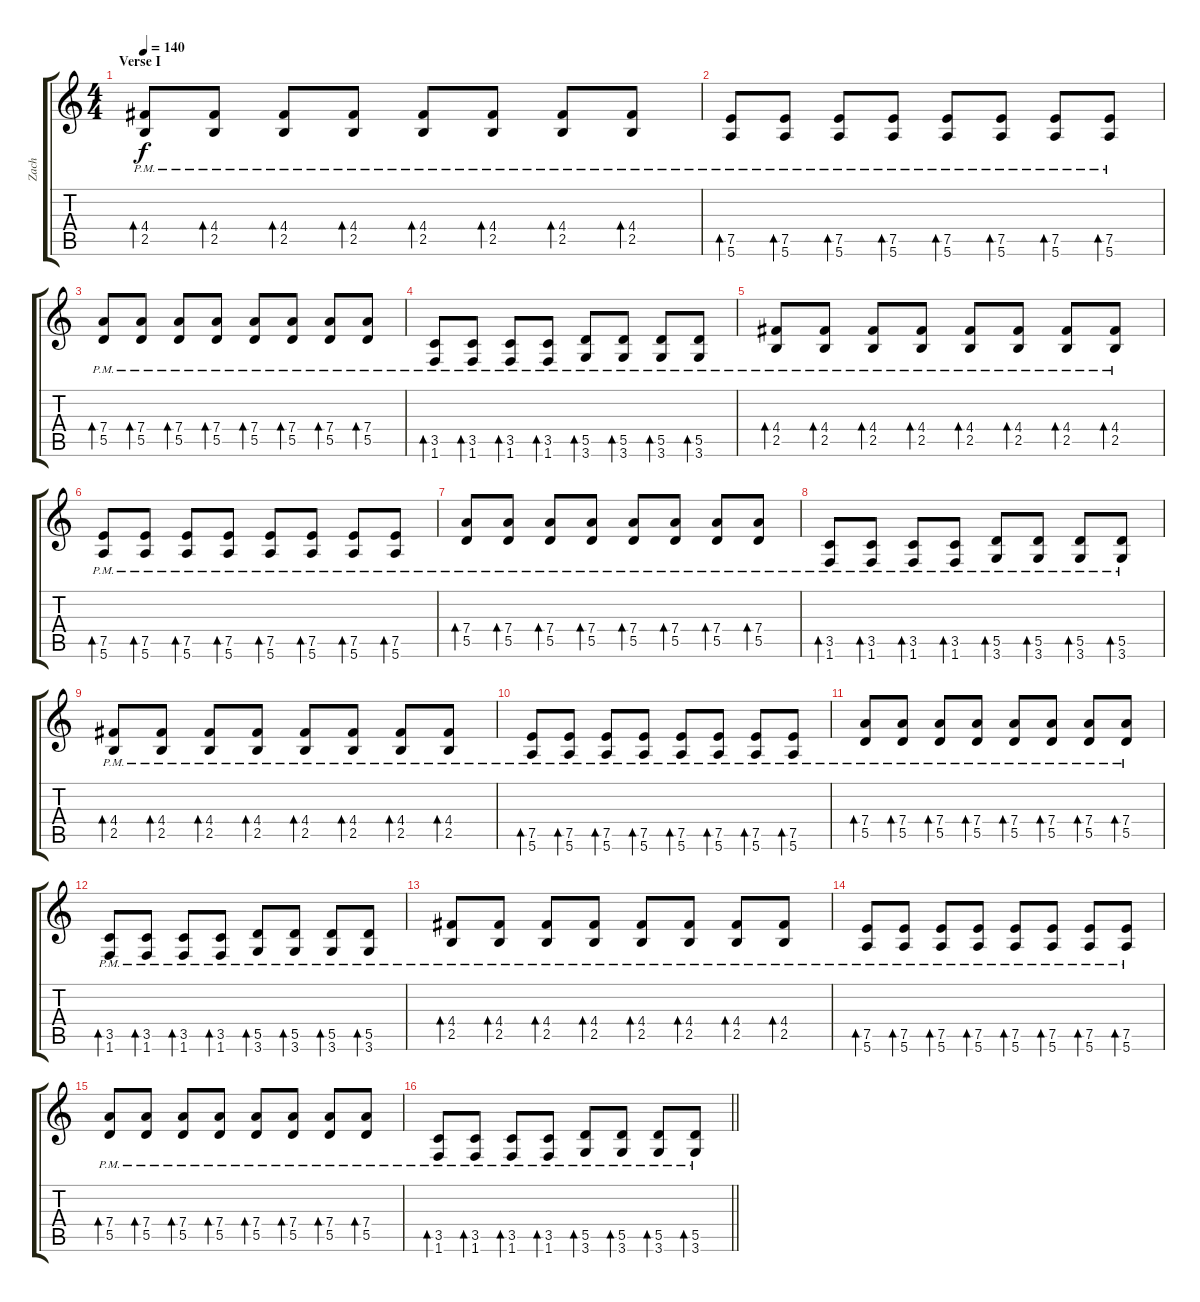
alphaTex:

\track ("Zach" "Zach") {instrument electricguitarclean}
\staff {score tabs}
\tuning (E4 B3 G3 D3 A2 E2) {hide}
\ts (4 4)
\section ("" "Verse I")
\tempo 140
\clef g2
\ks c
(4.4{pm} 2.5{pm}).8{bd 30 dy f instrument overdrivenguitar} (4.4{pm} 2.5{pm}).8{bd 30} (4.4{pm} 2.5{pm}).8{bd 30} (4.4{pm} 2.5{pm}).8{bd 30} (4.4{pm} 2.5{pm}).8{bd 30} (4.4{pm} 2.5{pm}).8{bd 30} (4.4{pm} 2.5{pm}).8{bd 30} (4.4{pm} 2.5{pm}).8{bd 30} |
(7.5{pm} 5.6{pm}).8{bd 30} (7.5{pm} 5.6{pm}).8{bd 30} (7.5{pm} 5.6{pm}).8{bd 30} (7.5{pm} 5.6{pm}).8{bd 30} (7.5{pm} 5.6{pm}).8{bd 30} (7.5{pm} 5.6{pm}).8{bd 30} (7.5{pm} 5.6{pm}).8{bd 30} (7.5{pm} 5.6{pm}).8{bd 30} |
(7.4{pm} 5.5{pm}).8{bd 30} (7.4{pm} 5.5{pm}).8{bd 30} (7.4{pm} 5.5{pm}).8{bd 30} (7.4{pm} 5.5{pm}).8{bd 30} (7.4{pm} 5.5{pm}).8{bd 30} (7.4{pm} 5.5{pm}).8{bd 30} (7.4{pm} 5.5{pm}).8{bd 30} (7.4{pm} 5.5{pm}).8{bd 30} |
(3.5{pm} 1.6{pm}).8{bd 30} (3.5{pm} 1.6{pm}).8{bd 30} (3.5{pm} 1.6{pm}).8{bd 30} (3.5{pm} 1.6{pm}).8{bd 30} (5.5{pm} 3.6{pm}).8{bd 30} (5.5{pm} 3.6{pm}).8{bd 30} (5.5{pm} 3.6{pm}).8{bd 30} (5.5{pm} 3.6{pm}).8{bd 30} |
(4.4{pm} 2.5{pm}).8{bd 30} (4.4{pm} 2.5{pm}).8{bd 30} (4.4{pm} 2.5{pm}).8{bd 30} (4.4{pm} 2.5{pm}).8{bd 30} (4.4{pm} 2.5{pm}).8{bd 30} (4.4{pm} 2.5{pm}).8{bd 30} (4.4{pm} 2.5{pm}).8{bd 30} (4.4{pm} 2.5{pm}).8{bd 30} |
(7.5{pm} 5.6{pm}).8{bd 30} (7.5{pm} 5.6{pm}).8{bd 30} (7.5{pm} 5.6{pm}).8{bd 30} (7.5{pm} 5.6{pm}).8{bd 30} (7.5{pm} 5.6{pm}).8{bd 30} (7.5{pm} 5.6{pm}).8{bd 30} (7.5{pm} 5.6{pm}).8{bd 30} (7.5{pm} 5.6{pm}).8{bd 30} |
(7.4{pm} 5.5{pm}).8{bd 30} (7.4{pm} 5.5{pm}).8{bd 30} (7.4{pm} 5.5{pm}).8{bd 30} (7.4{pm} 5.5{pm}).8{bd 30} (7.4{pm} 5.5{pm}).8{bd 30} (7.4{pm} 5.5{pm}).8{bd 30} (7.4{pm} 5.5{pm}).8{bd 30} (7.4{pm} 5.5{pm}).8{bd 30} |
(3.5{pm} 1.6{pm}).8{bd 30} (3.5{pm} 1.6{pm}).8{bd 30} (3.5{pm} 1.6{pm}).8{bd 30} (3.5{pm} 1.6{pm}).8{bd 30} (5.5{pm} 3.6{pm}).8{bd 30} (5.5{pm} 3.6{pm}).8{bd 30} (5.5{pm} 3.6{pm}).8{bd 30} (5.5{pm} 3.6{pm}).8{bd 30} |
(4.4{pm} 2.5{pm}).8{bd 30} (4.4{pm} 2.5{pm}).8{bd 30} (4.4{pm} 2.5{pm}).8{bd 30} (4.4{pm} 2.5{pm}).8{bd 30} (4.4{pm} 2.5{pm}).8{bd 30} (4.4{pm} 2.5{pm}).8{bd 30} (4.4{pm} 2.5{pm}).8{bd 30} (4.4{pm} 2.5{pm}).8{bd 30} |
(7.5{pm} 5.6{pm}).8{bd 30} (7.5{pm} 5.6{pm}).8{bd 30} (7.5{pm} 5.6{pm}).8{bd 30} (7.5{pm} 5.6{pm}).8{bd 30} (7.5{pm} 5.6{pm}).8{bd 30} (7.5{pm} 5.6{pm}).8{bd 30} (7.5{pm} 5.6{pm}).8{bd 30} (7.5{pm} 5.6{pm}).8{bd 30} |
(7.4{pm} 5.5{pm}).8{bd 30} (7.4{pm} 5.5{pm}).8{bd 30} (7.4{pm} 5.5{pm}).8{bd 30} (7.4{pm} 5.5{pm}).8{bd 30} (7.4{pm} 5.5{pm}).8{bd 30} (7.4{pm} 5.5{pm}).8{bd 30} (7.4{pm} 5.5{pm}).8{bd 30} (7.4{pm} 5.5{pm}).8{bd 30} |
(3.5{pm} 1.6{pm}).8{bd 30} (3.5{pm} 1.6{pm}).8{bd 30} (3.5{pm} 1.6{pm}).8{bd 30} (3.5{pm} 1.6{pm}).8{bd 30} (5.5{pm} 3.6{pm}).8{bd 30} (5.5{pm} 3.6{pm}).8{bd 30} (5.5{pm} 3.6{pm}).8{bd 30} (5.5{pm} 3.6{pm}).8{bd 30} |
(4.4{pm} 2.5{pm}).8{bd 30} (4.4{pm} 2.5{pm}).8{bd 30} (4.4{pm} 2.5{pm}).8{bd 30} (4.4{pm} 2.5{pm}).8{bd 30} (4.4{pm} 2.5{pm}).8{bd 30} (4.4{pm} 2.5{pm}).8{bd 30} (4.4{pm} 2.5{pm}).8{bd 30} (4.4{pm} 2.5{pm}).8{bd 30} |
(7.5{pm} 5.6{pm}).8{bd 30} (7.5{pm} 5.6{pm}).8{bd 30} (7.5{pm} 5.6{pm}).8{bd 30} (7.5{pm} 5.6{pm}).8{bd 30} (7.5{pm} 5.6{pm}).8{bd 30} (7.5{pm} 5.6{pm}).8{bd 30} (7.5{pm} 5.6{pm}).8{bd 30} (7.5{pm} 5.6{pm}).8{bd 30} |
(7.4{pm} 5.5{pm}).8{bd 30} (7.4{pm} 5.5{pm}).8{bd 30} (7.4{pm} 5.5{pm}).8{bd 30} (7.4{pm} 5.5{pm}).8{bd 30} (7.4{pm} 5.5{pm}).8{bd 30} (7.4{pm} 5.5{pm}).8{bd 30} (7.4{pm} 5.5{pm}).8{bd 30} (7.4{pm} 5.5{pm}).8{bd 30} |
\barLineRight lightlight
(3.5{pm} 1.6{pm}).8{bd 30} (3.5{pm} 1.6{pm}).8{bd 30} (3.5{pm} 1.6{pm}).8{bd 30} (3.5{pm} 1.6{pm}).8{bd 30} (5.5{pm} 3.6{pm}).8{bd 30} (5.5{pm} 3.6{pm}).8{bd 30} (5.5{pm} 3.6{pm}).8{bd 30} (5.5{pm} 3.6{pm}).8{bd 30}
